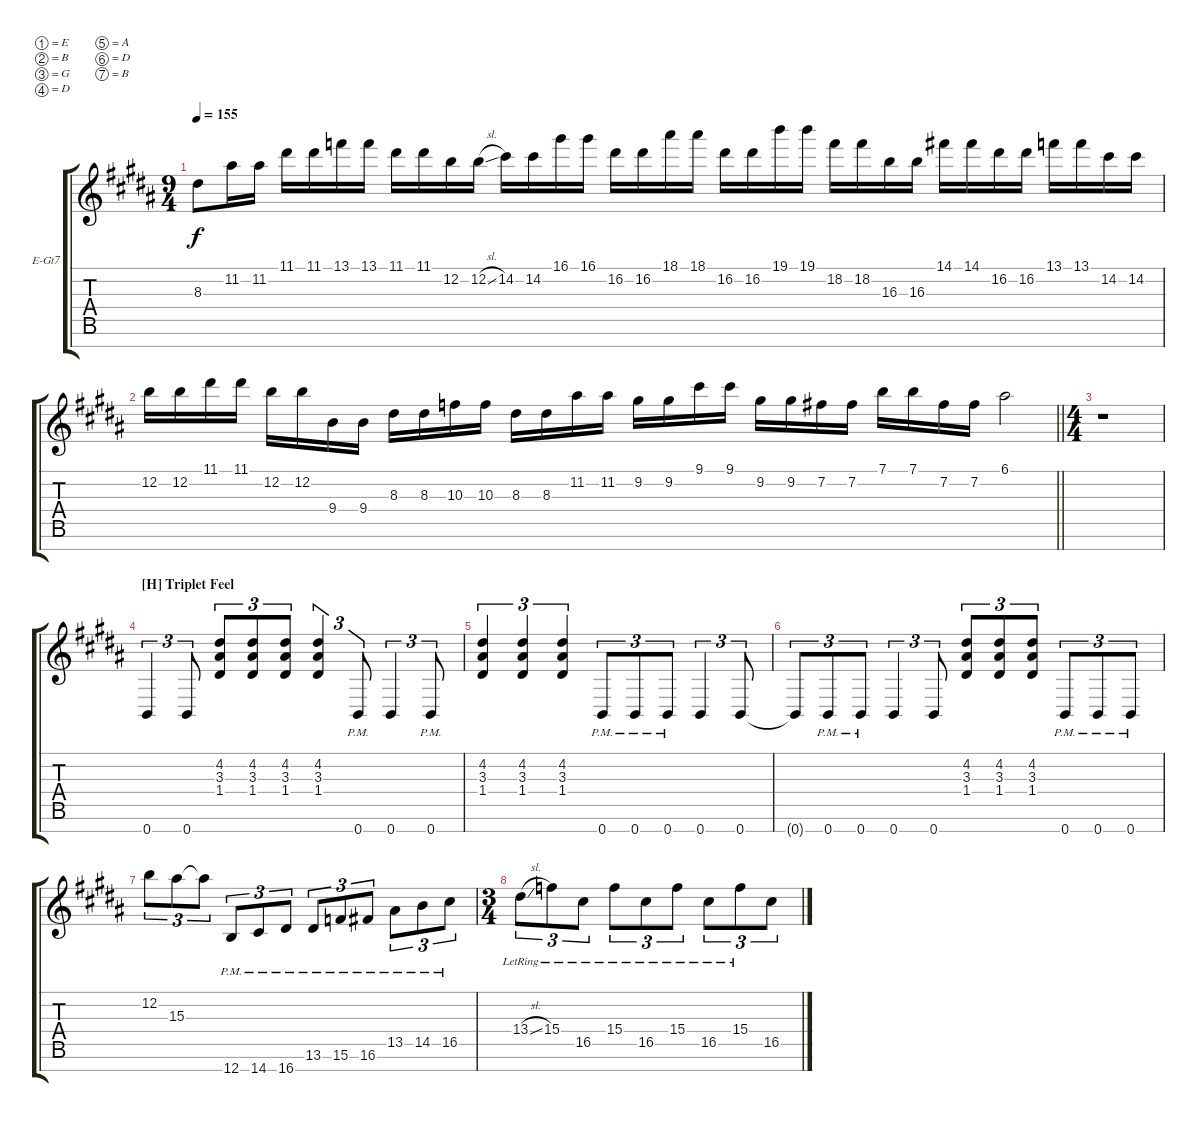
\bracketExtendMode groupsimilarinstruments
\firstSystemTrackNameOrientation horizontal
\otherSystemsTrackNameOrientation horizontal
\track ("Tosin Abasi - Lead" "E-Gt7") {instrument distortionguitar}
\staff {score tabs}
\tuning (E4 B3 G3 D3 A2 D2 B1)
\ts (9 4)
\tempo 155
\clef g2
\ks b
8.3.8{dy f} 11.2.16 11.2.16 11.1.16 11.1.16 13.1.16 13.1.16 11.1.16 11.1.16 12.2.16 12.2{sl}.16 14.2.16 14.2.16 16.1.16 16.1.16 16.2.16 16.2.16 18.1.16 18.1.16 16.2.16 16.2.16 19.1.16 19.1.16 18.2.16 18.2.16 16.3.16 16.3.16 14.1.16 14.1.16 16.2.16 16.2.16 13.1.16 13.1.16 14.2.16 14.2.16 |
\barLineRight lightlight
12.2.16 12.2.16 11.1.16 11.1.16 12.2.16 12.2.16 9.4.16 9.4.16 8.3.16 8.3.16 10.3.16 10.3.16 8.3.16 8.3.16 11.2.16 11.2.16 9.2.16 9.2.16 9.1.16 9.1.16 9.2.16 9.2.16 7.2.16 7.2.16 7.1.16 7.1.16 7.2.16 7.2.16 6.1.2 |
\ts (4 4)
\beaming (8 2 2 2 2)
r.1 |
\section ("H" "Triplet Feel")
0.7.4{tu (3 2)} 0.7.8{tu (3 2)} (3.3 1.4 4.2).8{tu (3 2)} (3.3 1.4 4.2).8{tu (3 2)} (3.3 1.4 4.2).8{tu (3 2)} (3.3 1.4 4.2).4{tu (3 2)} 0.7{pm}.8{tu (3 2)} 0.7.4{tu (3 2)} 0.7{pm}.8{tu (3 2)} |
(3.3 1.4 4.2).4{tu (3 2)} (3.3 1.4 4.2).4{tu (3 2)} (3.3 1.4 4.2).4{tu (3 2)} 0.7{pm}.8{tu (3 2)} 0.7{pm}.8{tu (3 2)} 0.7{pm}.8{tu (3 2)} 0.7.4{tu (3 2)} 0.7.8{tu (3 2)} |
0.7{t}.8{tu (3 2)} 0.7{pm}.8{tu (3 2)} 0.7{pm}.8{tu (3 2)} 0.7.4{tu (3 2)} 0.7.8{tu (3 2)} (3.3 1.4 4.2).8{tu (3 2)} (3.3 1.4 4.2).8{tu (3 2)} (3.3 1.4 4.2).8{tu (3 2)} 0.7{pm}.8{tu (3 2)} 0.7{pm}.8{tu (3 2)} 0.7{pm}.8{tu (3 2)} |
12.2.8{tu (3 2)} 15.3.8{tu (3 2)} 15.3{t}.8{tu (3 2)} 12.7{pm}.8{tu (3 2)} 14.7{pm}.8{tu (3 2)} 16.7{pm}.8{tu (3 2)} 13.6{pm}.8{tu (3 2)} 15.6{pm}.8{tu (3 2)} 16.6{pm}.8{tu (3 2)} 13.5{pm}.8{tu (3 2)} 14.5{pm}.8{tu (3 2)} 16.5{pm}.8{tu (3 2)} |
\ts (3 4)
\beaming (8 2 2 2)
13.4{sl lr}.8{tu (3 2)} 15.4{lr}.8{tu (3 2)} 16.5{lr}.8{tu (3 2)} 15.4{lr}.8{tu (3 2)} 16.5{lr}.8{tu (3 2)} 15.4{lr}.8{tu (3 2)} 16.5{lr}.8{tu (3 2)} 15.4{lr}.8{tu (3 2)} 16.5.8{tu (3 2)}
